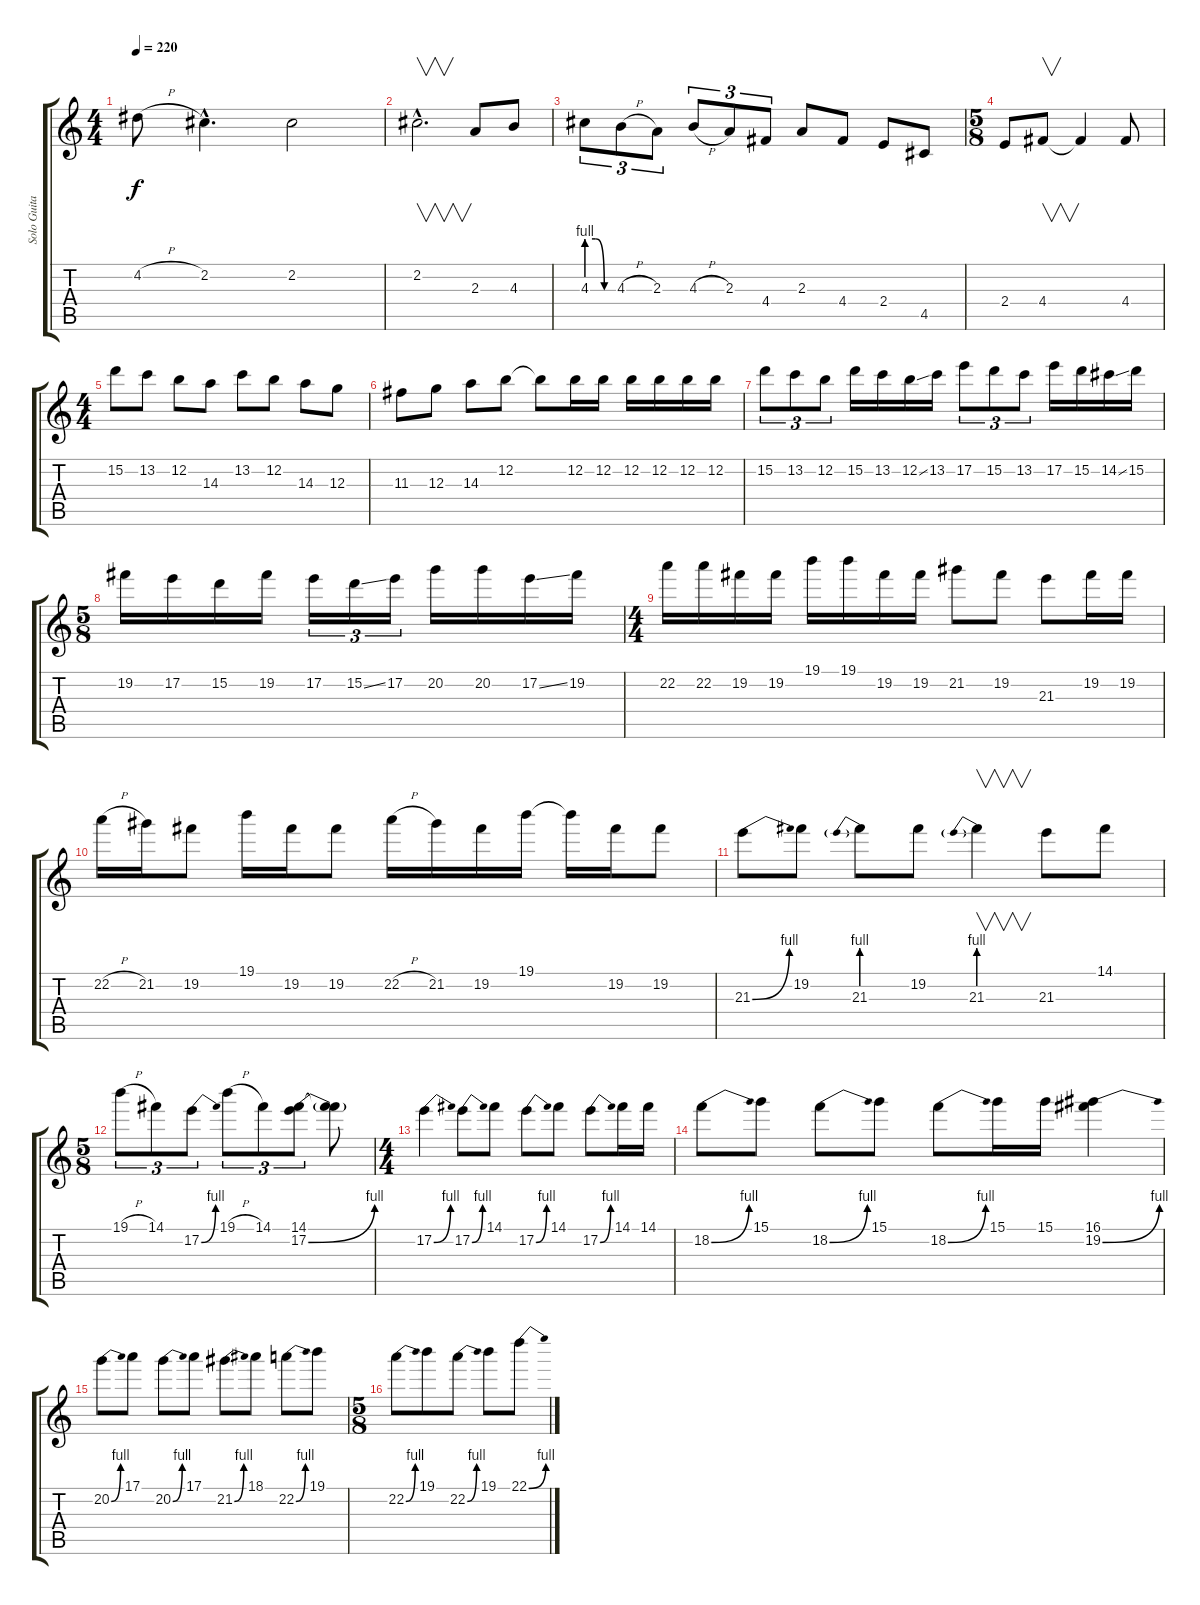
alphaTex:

\track ("Solo Guitar" "Solo Guita") {instrument overdrivenguitar}
\staff {score tabs}
\tuning (E4 B3 G3 D3 A2 E2) {hide}
\ts (4 4)
\tempo 220
\clef g2
\ks c
4.2{h}.8{dy f} 2.2{hac}.4{d} 2.2.2 |
2.2{hac}.2{v d} 2.3.8 4.3.8 |
4.3{be (custom 0 4 20 4 40 0 60 0)}.8{tu (3 2)} 4.3{h}.8{tu (3 2)} 2.3.8{tu (3 2)} 4.3{h}.8{tu (3 2)} 2.3.8{tu (3 2)} 4.4.8{tu (3 2)} 2.3.8 4.4.8 2.4.8 4.5.8 |
\ts (5 8)
2.4.8 4.4.8{v} 4.4{t}.4 4.4.8 |
\ts (4 4)
15.2.8 13.2.8 12.2.8 14.3.8 13.2.8 12.2.8 14.3.8 12.3.8 |
11.3.8 12.3.8 14.3.8 12.2.8 12.2{t}.8 12.2.16 12.2.16 12.2.16 12.2.16 12.2.16 12.2.16 |
15.2.8{tu (3 2)} 13.2.8{tu (3 2)} 12.2.8{tu (3 2)} 15.2.16 13.2.16 12.2{ss}.16 13.2.16 17.2.8{tu (3 2)} 15.2.8{tu (3 2)} 13.2.8{tu (3 2)} 17.2.16 15.2.16 14.2{ss}.16 15.2.16 |
\ts (5 8)
19.2.16 17.2.16 15.2.16 19.2.16 17.2.16{tu (3 2)} 15.2{ss}.16{tu (3 2)} 17.2.16{tu (3 2)} 20.2.16 20.2.16 17.2{ss}.16 19.2.16 |
\ts (4 4)
22.2.16 22.2.16 19.2.16 19.2.16 19.1.16 19.1.16 19.2.16 19.2.16 21.2.8 19.2.8 21.3.8 19.2.16 19.2.16 |
22.2{h}.16 21.2.16 19.2.8 19.1.16 19.2.16 19.2.8 22.2{h}.16 21.2.16 19.2.16 19.1.16 19.1{t}.16 19.2.16 19.2.8 |
21.3{be (bend 0 0 60 4)}.8 19.2.8 21.3{be (prebend 0 4 60 4)}.8 19.2.8 21.3{be (prebend 0 4 60 4)}.4{v} 21.3.8 14.1.8 |
\ts (5 8)
19.1{h}.8{tu (3 2)} 14.1.8{tu (3 2)} 17.2{be (bend 0 0 60 4)}.8{tu (3 2)} 19.1{h}.8{tu (3 2)} 14.1.8{tu (3 2)} (14.1 17.2{be (bend 0 0 60 4)}).8{tu (3 2)} (14.1{t} 17.2{t}).8 |
\ts (4 4)
17.2{be (bend 0 0 60 4)}.4 17.2{be (bend 0 0 60 4)}.8 14.1.8 17.2{be (bend 0 0 60 4)}.8 14.1.8 17.2{be (bend 0 0 60 4)}.8 14.1.16 14.1.16 |
18.2{be (bend 0 0 60 4)}.8 15.1.8 18.2{be (bend 0 0 60 4)}.8 15.1.8 18.2{be (bend 0 0 60 4)}.8 15.1.16 15.1.16 (16.1 19.2{be (bend 0 0 60 4)}).4 |
20.2{be (bend 0 0 60 4)}.8 17.1.8 20.2{be (bend 0 0 60 4)}.8 17.1.8 21.2{be (bend 0 0 60 4)}.8 18.1.8 22.2{be (bend 0 0 60 4)}.8 19.1.8 |
\ts (5 8)
22.2{be (bend 0 0 60 4)}.8 19.1.8 22.2{be (bend 0 0 60 4)}.8 19.1.8 22.1{be (bend 0 0 60 4)}.8
